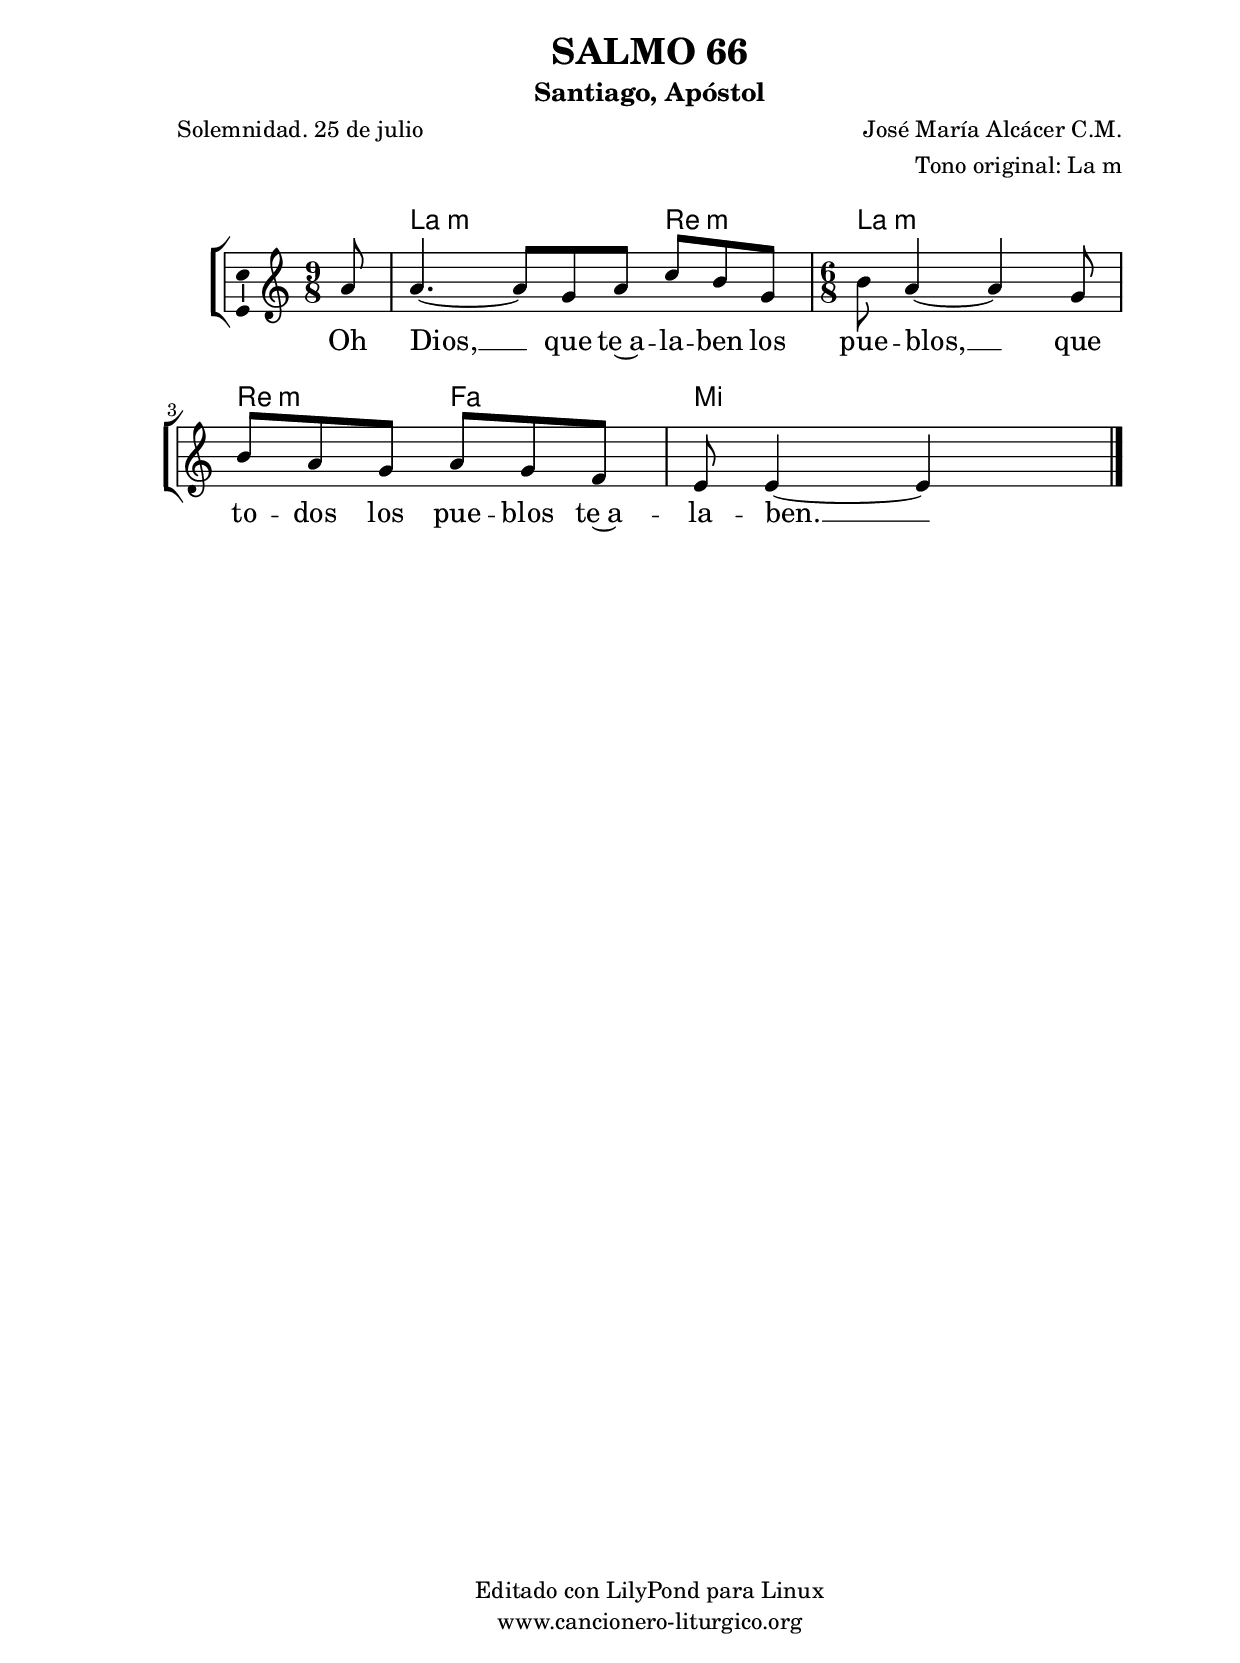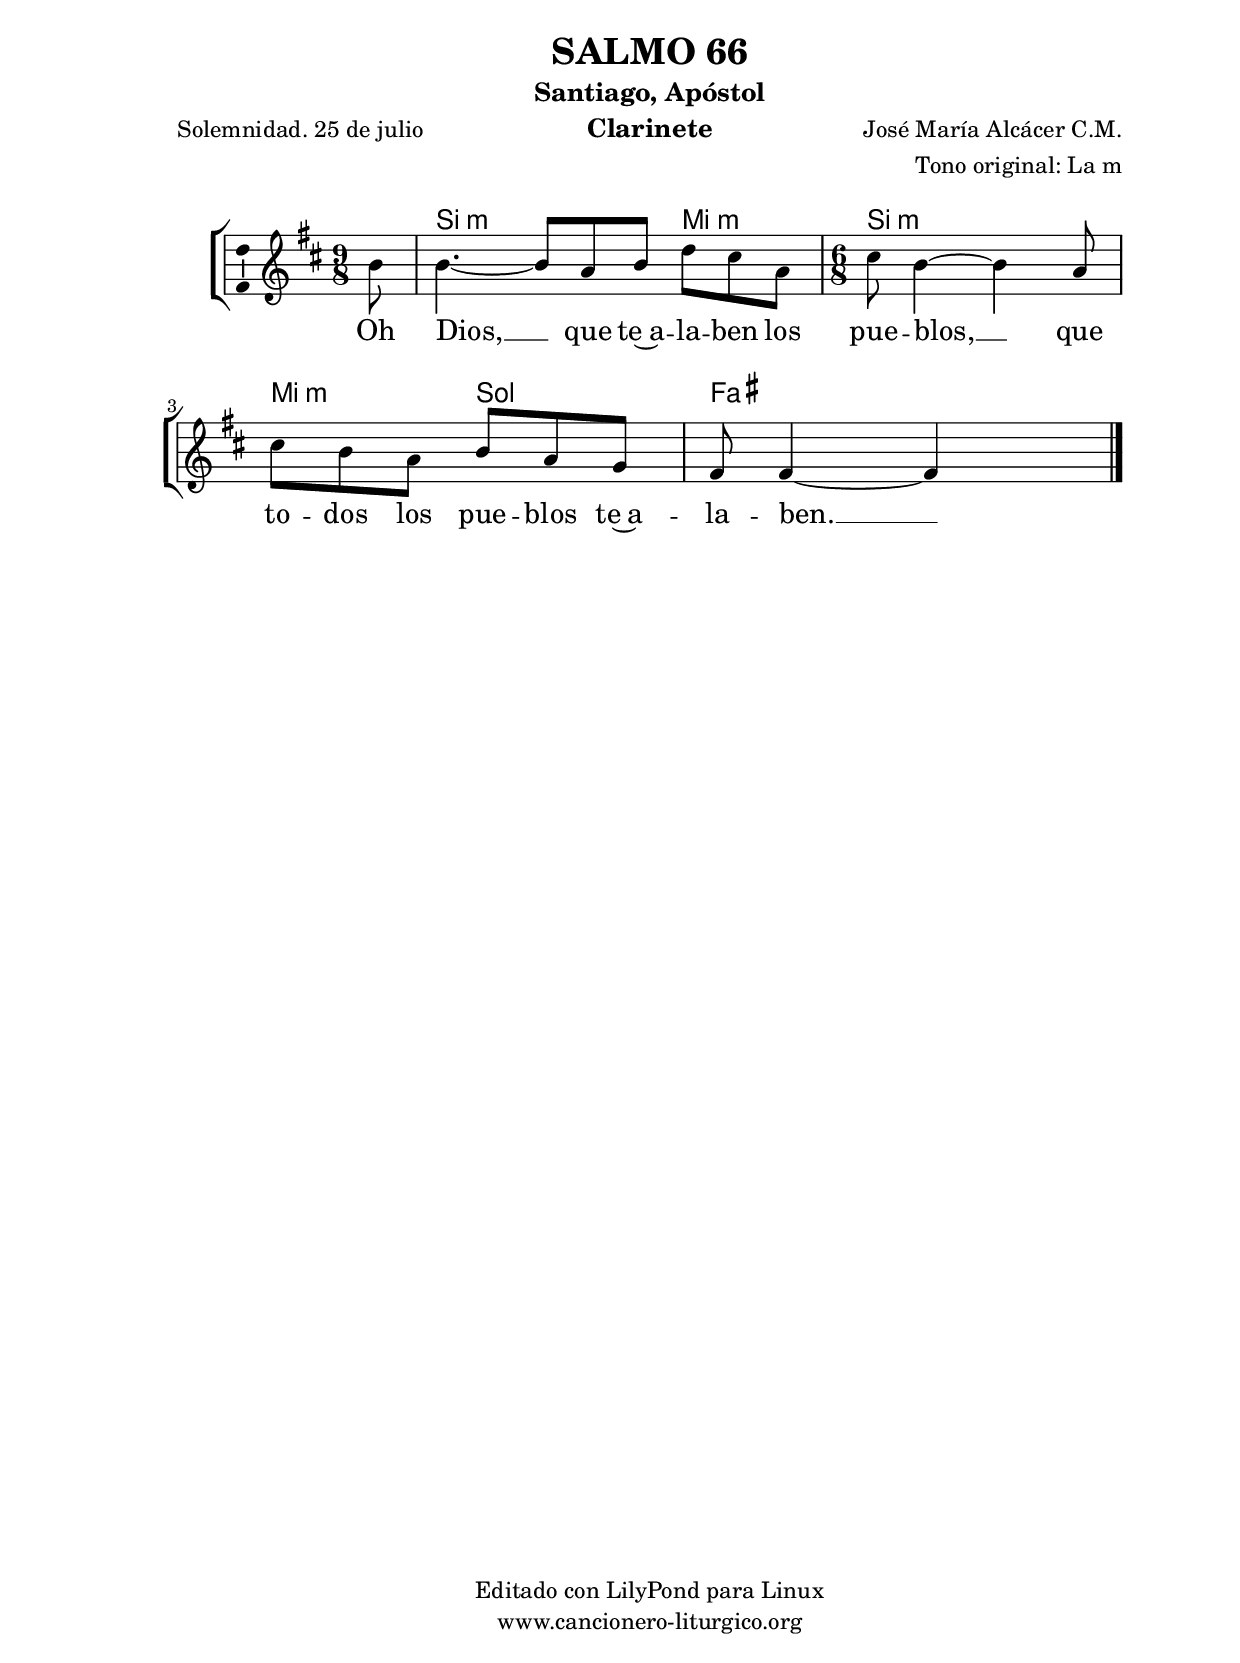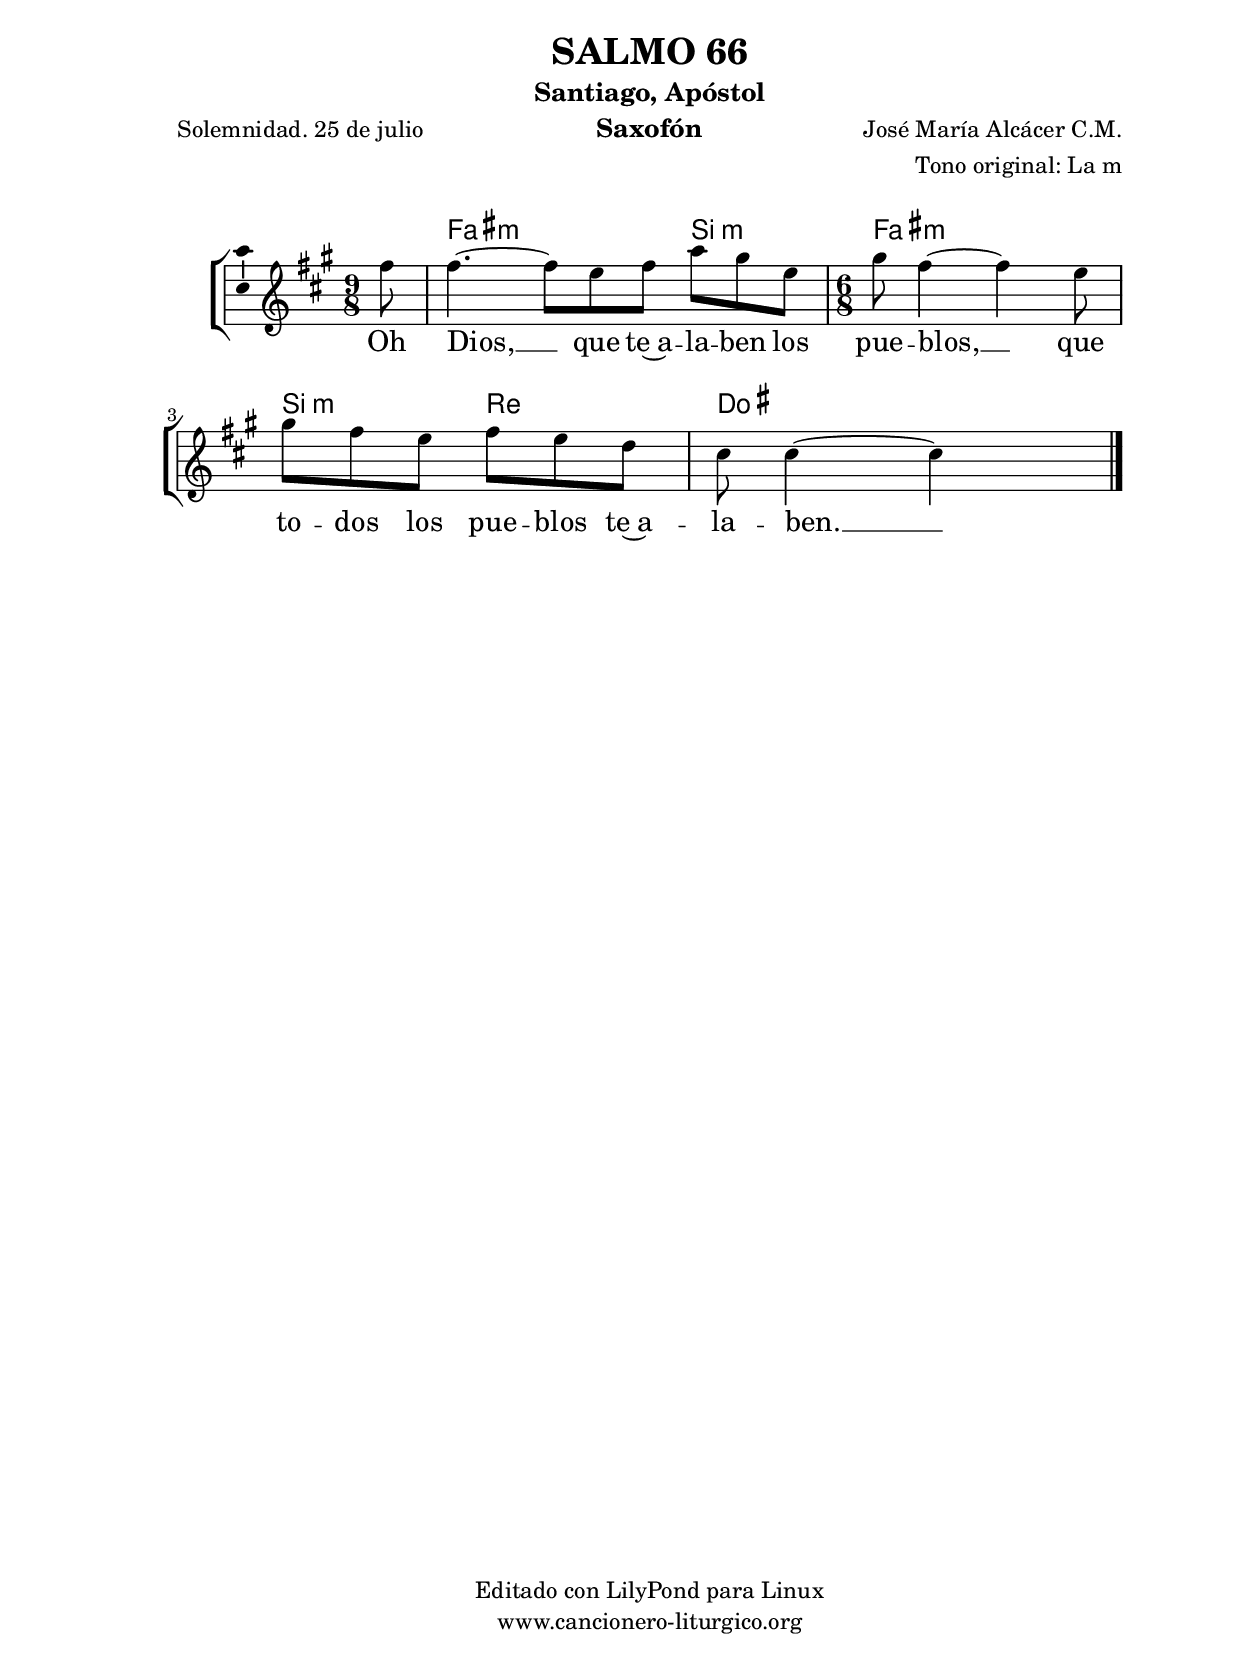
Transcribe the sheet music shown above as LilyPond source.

%
%para convertir .midi en .wav:
%timidity filename.midi -Ow -o finename.wav
%
%
%Para convertir de .wav a .mp3:
%lame -h -m j filename.wav
%
%
%para escuchar el midi:
%timidity nombrefichero.midi
%


%versión de lilypond para la que se ha escrito esta partitura:
\version "2.16.0"

	%Tamaño papel
	#(set-default-paper-size "a4")
	%Tamaño partitura
	#(set-global-staff-size 20)
	%No responde al pulsar sobre una nota
	#(ly:set-option 'point-and-click #f)

%parámetros del encabezamiento:
\header {
	title = "SALMO 66"
	subtitle = "Santiago, Apóstol"
	composer = "José María Alcácer C.M."
	poet = "Solemnidad. 25 de julio"
	meter = ""
	arranger = "Tono original: La m"
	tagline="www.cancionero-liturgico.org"
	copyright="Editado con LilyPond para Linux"
	tiempo = ""
	usos = "Salmo"
	letra = "Oh Dios, que te alaben los pueblos, que todos los pueblos te alaben."
	}

%parámetros asociados al papel:
\paper  {
	oddHeaderMarkup = \markup {\fill-line { \on-the-fly #not-first-page \fromproperty #'header:title \on-the-fly #not-first-page \fromproperty #'header:composer }}
	evenHeaderMarkup = \markup {\fill-line { \fromproperty #'header:composer \fromproperty #'header:title }}
	#(set-paper-size "a4")
	print-page-number = ##f
	first-page-number = 1
	print-first-page-number = ##f
%	head-separation = 3.0 \cm
	top-margin = 2.0 \cm
	bottom-margin = 0.5\cm
%%%	bottom-margin = -1.0\cm
	left-margin = 3.0 \cm
	line-width = 16.0 \cm 
	indent = 8\mm
	interscoreline = 2.\mm
	between-system-space = 15\mm
%	para que las partituras no llenen la hoja:
	ragged-bottom = ##t
%	idem para la última hoja:
	ragged-last-bottom = ##f
%	para que las partituras llenen el ancho del papel:
	ragged-last = ##f
	after-title-space = 2.5 \cm
%page-count=1
%system-count=8

	%Flexible Vertical Spacing
%	markup-markup-spacing =
%	#'((basic-distance . 15) (minimum-distance . 15) (padding . 3))
	markup-system-spacing =
	#'((basic-distance . 15) (minimum-distance . 15) (padding . 3))
	system-system-spacing =
	#'((basic-distance . 15) (minimum-distance . 15) (padding . 3))
	score-system-spacing =
	#'((basic-distance . 15) (minimum-distance . 15) (padding . 5))
%	top-system-spacing = % header
%	#'((basic-distance . 8) (minimum-distance . 0) (padding . 3))
%	top-markup-spacing =
%	#'((basic-distance . 20) (minimum-distance . 20) (padding . 3))
	last-bottom-spacing = % footer
	#'((basic-distance . 5) (minimum-distance . 5) (padding . 3))
%	score-markup-spacing =
%	#'((basic-distance . 16) (minimum-distance . 13) (padding . 3))

	}


%parámetros que afectan a toda la partitura:
global =  {
	%clave de sol (G):
	\clef G
	%armadura:
%%%	\transpose e ees
	\key a \minor
	\tempo 4.=56
	\set Score.tempoHideNote = ##t
	}


acordes = {
	\italianChords
	\chordmode {
%%%	\transpose e ees
{

s8
a4.:m s d:m a:m s d:m f e

	}
	}
}

melodia = 
%%%	\transpose e ees
{
	\relative c''{

\time 9/8
\partial 8
a8
a4.~a8 g a c b g
\time 6/8
b8 a4~a4 g8
b8 a g a g f
e e4~e4 s8

	\bar "|."
	}
	}


texto = \lyricmode {
Oh Dios, __ que te~a -- la -- ben los pue -- blos, __
que to -- dos los pue -- blos te~a -- la -- ben. __
	}


acordesStaff = \context ChordNames = acordesStaff <<
	\set chordChanges = ##t
	\acordes
	>>


vozStaff = \context Voice = vozStaff
\with {\consists "Ambitus_engraver"}
<<
%	\set Staff.instrumentName = ""
%	\set Staff.shortInstrumentName = ""
%	\set Staff.midiInstrument = #"clarinet"
%	\set Staff.midiInstrument = #"cello"
%	\set Staff.midiInstrument = #"flute"
	\set Staff.midiInstrument = #"electric guitar (jazz)"
%	\set Staff.midiInstrument = #"english horn"
%	\set Staff.midiInstrument = #"violin"
%	\set Staff.midiInstrument = #"glockenspiel"
	\set Staff.midiMinimumVolume = #0.7
	\set Staff.midiMaximumVolume = #0.9
	\global
	\melodia
	>>


textoStaff = \context Lyrics = textoStaff <<
	\lyricsto vozStaff \texto
	>>

\book {
	\score {
		\context ChoirStaff {
			\override StaffGroup.SystemStartBracket #'collapse-height = #1
			\override Score.SystemStartBar #'collapse-height = #1
			<<
			\acordesStaff
			\vozStaff
			\textoStaff
			>>
			}
		\layout {
	    		\context {
				\Lyrics
				\override LyricText #'font-size = #2
				}
	   		 \context {
				\Score
				%fontSize = #3
				\override StaffSymbol #'staff-space = #(magstep +3)
				%\override Beam #'thickness = #0.55
				%\override SpacingSpanner #'spacing-increment = #1.0
				%\override Slur #'height-limit = #1.5
				}
			}
		}
	\score {
		\unfoldRepeats
		\context ChoirStaff {
			<<
			\acordesStaff
			\vozStaff
			>>
			}
		\midi {
	  		\context {
	  			\Score
				tempoWholesPerMinute = #(ly:make-moment 70 4)
				}
			}
		}
	}

%Partitura para clarinete
#(define output-suffix "C")
\book {
	\header{
		instrument = "Clarinete"
		}
	\score {
		\context ChoirStaff {
			\override StaffGroup.SystemStartBracket #'collapse-height = #1
			\override Score.SystemStartBar #'collapse-height = #1
\transpose c d
			<<
			\acordesStaff
			\vozStaff
			\textoStaff
			>>
			}
		\layout {
	    		\context {
				\Lyrics
				\override LyricText #'font-size = #2
				}
	   		 \context {
				\Score
				%fontSize = #3
				\override StaffSymbol #'staff-space = #(magstep +3)
				%\override Beam #'thickness = #0.55
				%\override SpacingSpanner #'spacing-increment = #1.0
				%\override Slur #'height-limit = #1.5
				}
			}
		}
	}

%Partitura para saxofón
#(define output-suffix "S")
\book {
	\header{
		instrument = "Saxofón"
		}
	\score {
		\context ChoirStaff {
			\override StaffGroup.SystemStartBracket #'collapse-height = #1
			\override Score.SystemStartBar #'collapse-height = #1
\transpose c a
			<<
			\acordesStaff
			\vozStaff
			\textoStaff
			>>
			}
		\layout {
	    		\context {
				\Lyrics
				\override LyricText #'font-size = #2
				}
	   		 \context {
				\Score
				%fontSize = #3
				\override StaffSymbol #'staff-space = #(magstep +3)
				%\override Beam #'thickness = #0.55
				%\override SpacingSpanner #'spacing-increment = #1.0
				%\override Slur #'height-limit = #1.5
				}
			}
		}
	}

